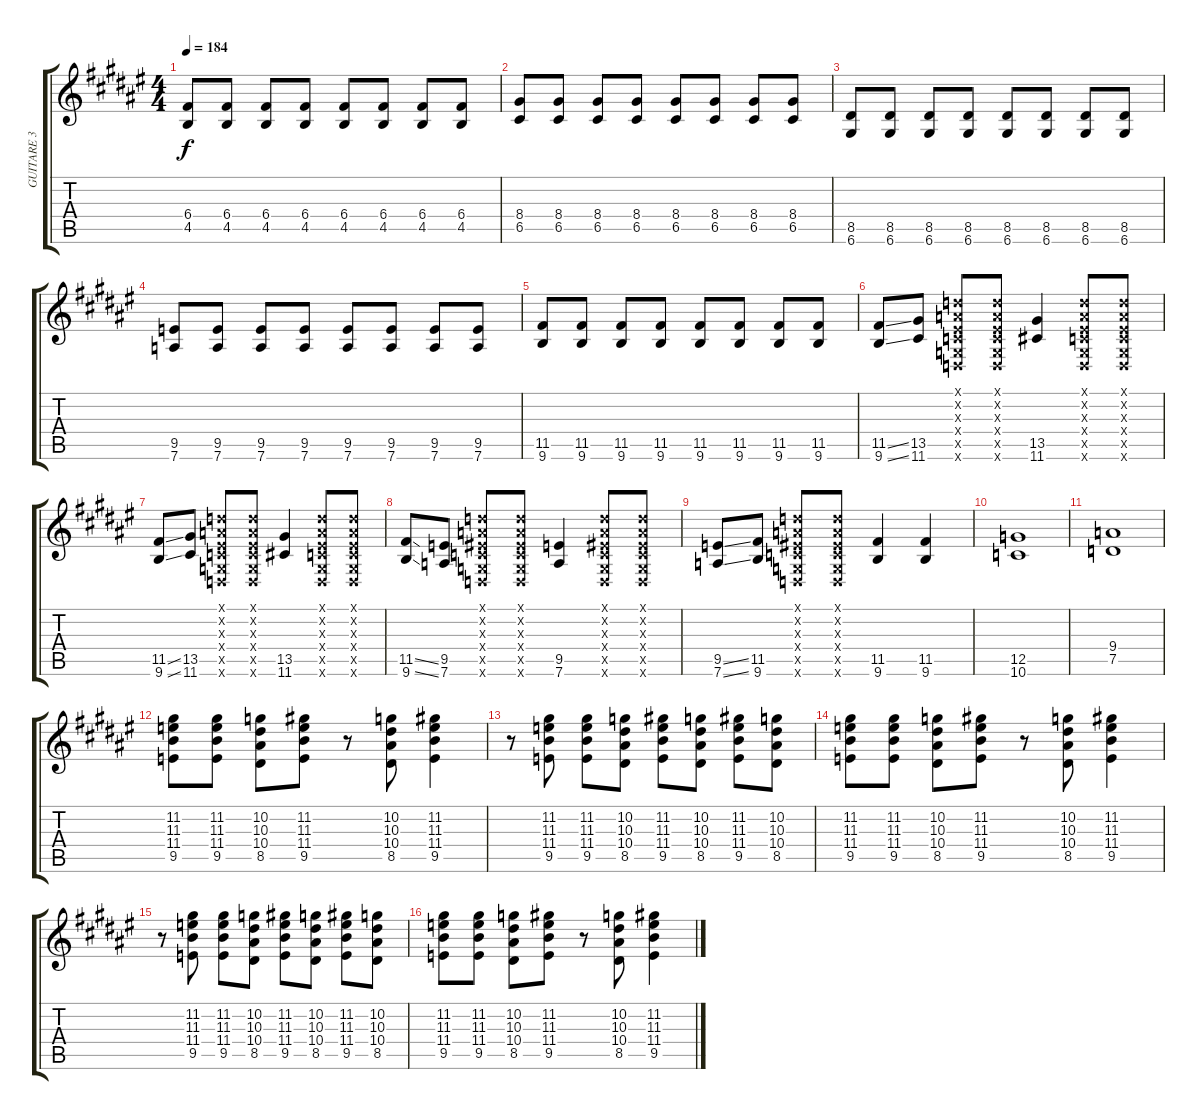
\track ("GUITARE 3" "GUITARE 3") {instrument distortionguitar}
\staff {score tabs}
\tuning (D4 A3 F3 C3 G2 D2) {hide}
\ts (4 4)
\tempo 184
\clef g2
\ks f#
(6.4 4.5).8{dy f} (6.4 4.5).8 (6.4 4.5).8 (6.4 4.5).8 (6.4 4.5).8 (6.4 4.5).8 (6.4 4.5).8 (6.4 4.5).8 |
(8.4 6.5).8 (8.4 6.5).8 (8.4 6.5).8 (8.4 6.5).8 (8.4 6.5).8 (8.4 6.5).8 (8.4 6.5).8 (8.4 6.5).8 |
(8.5 6.6).8 (8.5 6.6).8 (8.5 6.6).8 (8.5 6.6).8 (8.5 6.6).8 (8.5 6.6).8 (8.5 6.6).8 (8.5 6.6).8 |
(9.5 7.6).8 (9.5 7.6).8 (9.5 7.6).8 (9.5 7.6).8 (9.5 7.6).8 (9.5 7.6).8 (9.5 7.6).8 (9.5 7.6).8 |
(11.5 9.6).8 (11.5 9.6).8 (11.5 9.6).8 (11.5 9.6).8 (11.5 9.6).8 (11.5 9.6).8 (11.5 9.6).8 (11.5 9.6).8 |
(11.5{ss} 9.6{ss}).8{volume 10 instrument overdrivenguitar} (13.5 11.6).8 (0.1{x} 0.2{x} 0.3{x} 0.4{x} 0.5{x} 0.6{x}).8 (0.1{x} 0.2{x} 0.3{x} 0.4{x} 0.5{x} 0.6{x}).8 (13.5 11.6).4 (0.1{x} 0.2{x} 0.3{x} 0.4{x} 0.5{x} 0.6{x}).8 (0.1{x} 0.2{x} 0.3{x} 0.4{x} 0.5{x} 0.6{x}).8 |
(11.5{ss} 9.6{ss}).8 (13.5 11.6).8 (0.1{x} 0.2{x} 0.3{x} 0.4{x} 0.5{x} 0.6{x}).8 (0.1{x} 0.2{x} 0.3{x} 0.4{x} 0.5{x} 0.6{x}).8 (13.5 11.6).4 (0.1{x} 0.2{x} 0.3{x} 0.4{x} 0.5{x} 0.6{x}).8 (0.1{x} 0.2{x} 0.3{x} 0.4{x} 0.5{x} 0.6{x}).8 |
(11.5{ss} 9.6{ss}).8 (9.5 7.6).8 (0.1{x} 0.2{x} 0.3{x} 0.4{x} 0.5{x} 0.6{x}).8 (0.1{x} 0.2{x} 0.3{x} 0.4{x} 0.5{x} 0.6{x}).8 (9.5 7.6).4 (0.1{x} 0.2{x} 0.3{x} 0.4{x} 0.5{x} 0.6{x}).8 (0.1{x} 0.2{x} 0.3{x} 0.4{x} 0.5{x} 0.6{x}).8 |
(9.5{ss} 7.6{ss}).8 (11.5 9.6).8 (0.1{x} 0.2{x} 0.3{x} 0.4{x} 0.5{x} 0.6{x}).8 (0.1{x} 0.2{x} 0.3{x} 0.4{x} 0.5{x} 0.6{x}).8 (11.5 9.6).4 (11.5 9.6).4 |
(12.5 10.6).1 |
(9.4 7.5).1 |
(11.2 11.3 11.4 9.5).8 (11.2 11.3 11.4 9.5).8 (10.2 10.3 10.4 8.5).8 (11.2 11.3 11.4 9.5).8 r.8 (10.2 10.3 10.4 8.5).8 (11.2 11.3 11.4 9.5).4 |
r.8 (11.2 11.3 11.4 9.5).8 (11.2 11.3 11.4 9.5).8 (10.2 10.3 10.4 8.5).8 (11.2 11.3 11.4 9.5).8 (10.2 10.3 10.4 8.5).8 (11.2 11.3 11.4 9.5).8 (10.2 10.3 10.4 8.5).8 |
(11.2 11.3 11.4 9.5).8 (11.2 11.3 11.4 9.5).8 (10.2 10.3 10.4 8.5).8 (11.2 11.3 11.4 9.5).8 r.8 (10.2 10.3 10.4 8.5).8 (11.2 11.3 11.4 9.5).4 |
r.8 (11.2 11.3 11.4 9.5).8 (11.2 11.3 11.4 9.5).8 (10.2 10.3 10.4 8.5).8 (11.2 11.3 11.4 9.5).8 (10.2 10.3 10.4 8.5).8 (11.2 11.3 11.4 9.5).8 (10.2 10.3 10.4 8.5).8 |
(11.2 11.3 11.4 9.5).8 (11.2 11.3 11.4 9.5).8 (10.2 10.3 10.4 8.5).8 (11.2 11.3 11.4 9.5).8 r.8 (10.2 10.3 10.4 8.5).8 (11.2 11.3 11.4 9.5).4
